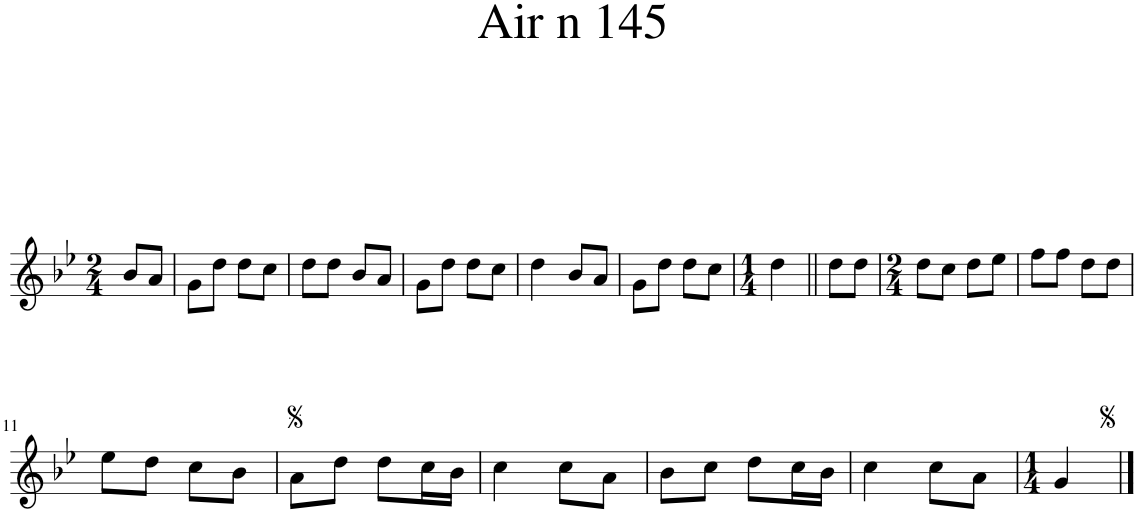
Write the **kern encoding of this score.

**kern
*part1
*staff1
*I"Piano
*I'Pno.
*clefG2
*k[b-e-]
*M2/4
=1
8b-/L
8a/J
=2
8g\L
8dd\J
8dd\L
8cc\J
=3
8dd\L
8dd\J
8b-/L
8a/J
=4
8g\L
8dd\J
8dd\L
8cc\J
=5
4dd\
8b-/L
8a/J
=6
8g\L
8dd\J
8dd\L
8cc\J
=7
*M1/4
4dd\
=8||
8dd\L
8dd\J
=9
*M2/4
8dd\L
8cc\J
8dd\L
8ee-\J
=10
8ff\L
8ff\J
8dd\L
8dd\J
!!LO:LB:g=z
=11
8ee-\L
8dd\J
8cc\L
8b-\J
=12
8a\L
8dd\J
8dd\L
16cc\L
16b-\JJ
=13
4cc\
8cc\L
8a\J
=14
8b-\L
8cc\J
8dd\L
16cc\L
16b-\JJ
=15
4cc\
8cc\L
8a\J
=16
*M1/4
4g/
==
*-
